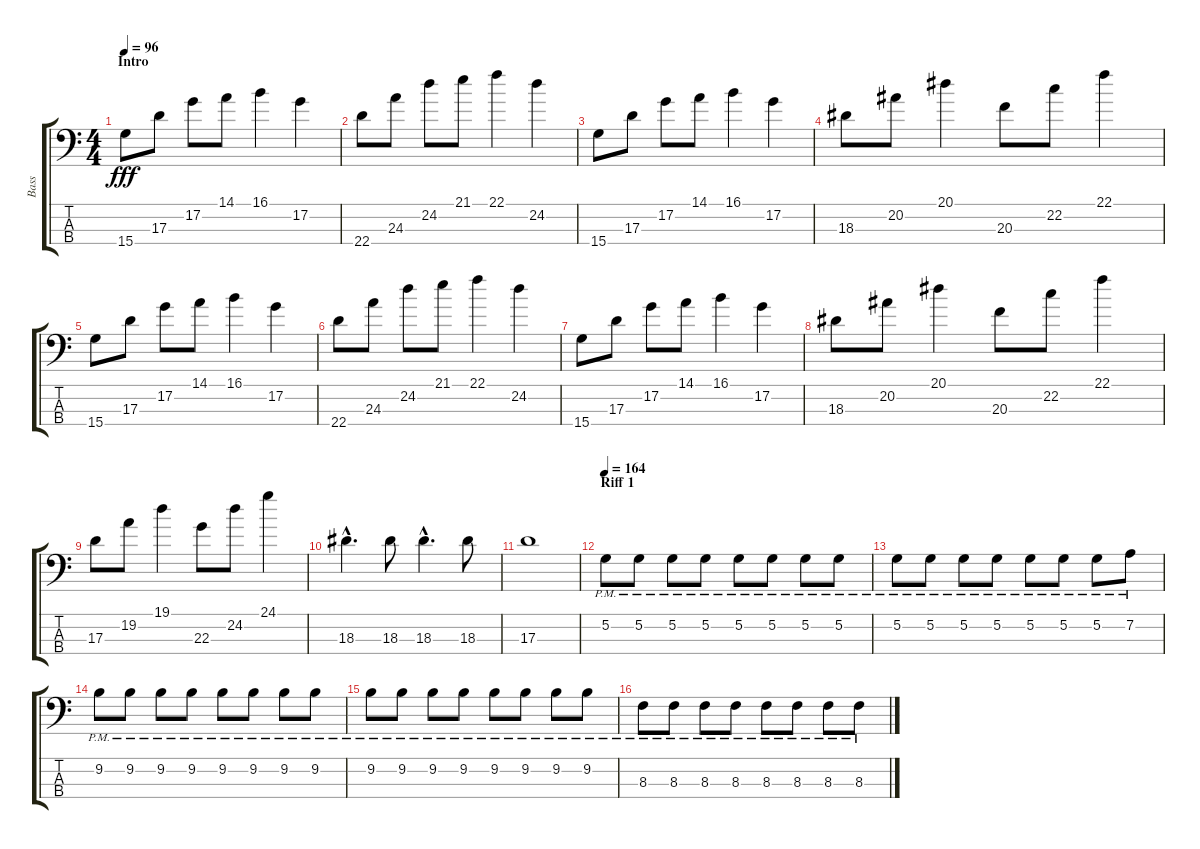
\track ("Bass" "Bass") {instrument fretlessbass}
\staff {score tabs}
\tuning (G2 D2 A1 E1) {hide}
\ts (4 4)
\section ("" "Intro")
\tempo 96
\clef f4
\ks c
15.4.8{dy fff instrument fretlessbass} 17.3.8 17.2.8 14.1.8 16.1.4 17.2.4 |
22.4.8 24.3.8 24.2.8 21.1.8 22.1.4 24.2.4 |
15.4.8 17.3.8 17.2.8 14.1.8 16.1.4 17.2.4 |
18.3.8 20.2.8 20.1.4 20.3.8 22.2.8 22.1.4 |
15.4.8 17.3.8 17.2.8 14.1.8 16.1.4 17.2.4 |
22.4.8 24.3.8 24.2.8 21.1.8 22.1.4 24.2.4 |
15.4.8 17.3.8 17.2.8 14.1.8 16.1.4 17.2.4 |
18.3.8 20.2.8 20.1.4 20.3.8 22.2.8 22.1.4 |
17.3.8 19.2.8 19.1.4 22.3.8 24.2.8 24.1.4 |
18.3{hac}.4{d} 18.3.8 18.3{hac}.4{d} 18.3.8 |
17.3.1 |
\section ("" "Riff 1")
\tempo 164
5.2{pm}.8 5.2{pm}.8 5.2{pm}.8 5.2{pm}.8 5.2{pm}.8 5.2{pm}.8 5.2{pm}.8 5.2{pm}.8 |
5.2{pm}.8 5.2{pm}.8 5.2{pm}.8 5.2{pm}.8 5.2{pm}.8 5.2{pm}.8 5.2{pm}.8 7.2{pm}.8 |
9.2{pm}.8 9.2{pm}.8 9.2{pm}.8 9.2{pm}.8 9.2{pm}.8 9.2{pm}.8 9.2{pm}.8 9.2{pm}.8 |
9.2{pm}.8 9.2{pm}.8 9.2{pm}.8 9.2{pm}.8 9.2{pm}.8 9.2{pm}.8 9.2{pm}.8 9.2{pm}.8 |
8.3{pm}.8 8.3{pm}.8 8.3{pm}.8 8.3{pm}.8 8.3{pm}.8 8.3{pm}.8 8.3{pm}.8 8.3{pm}.8
